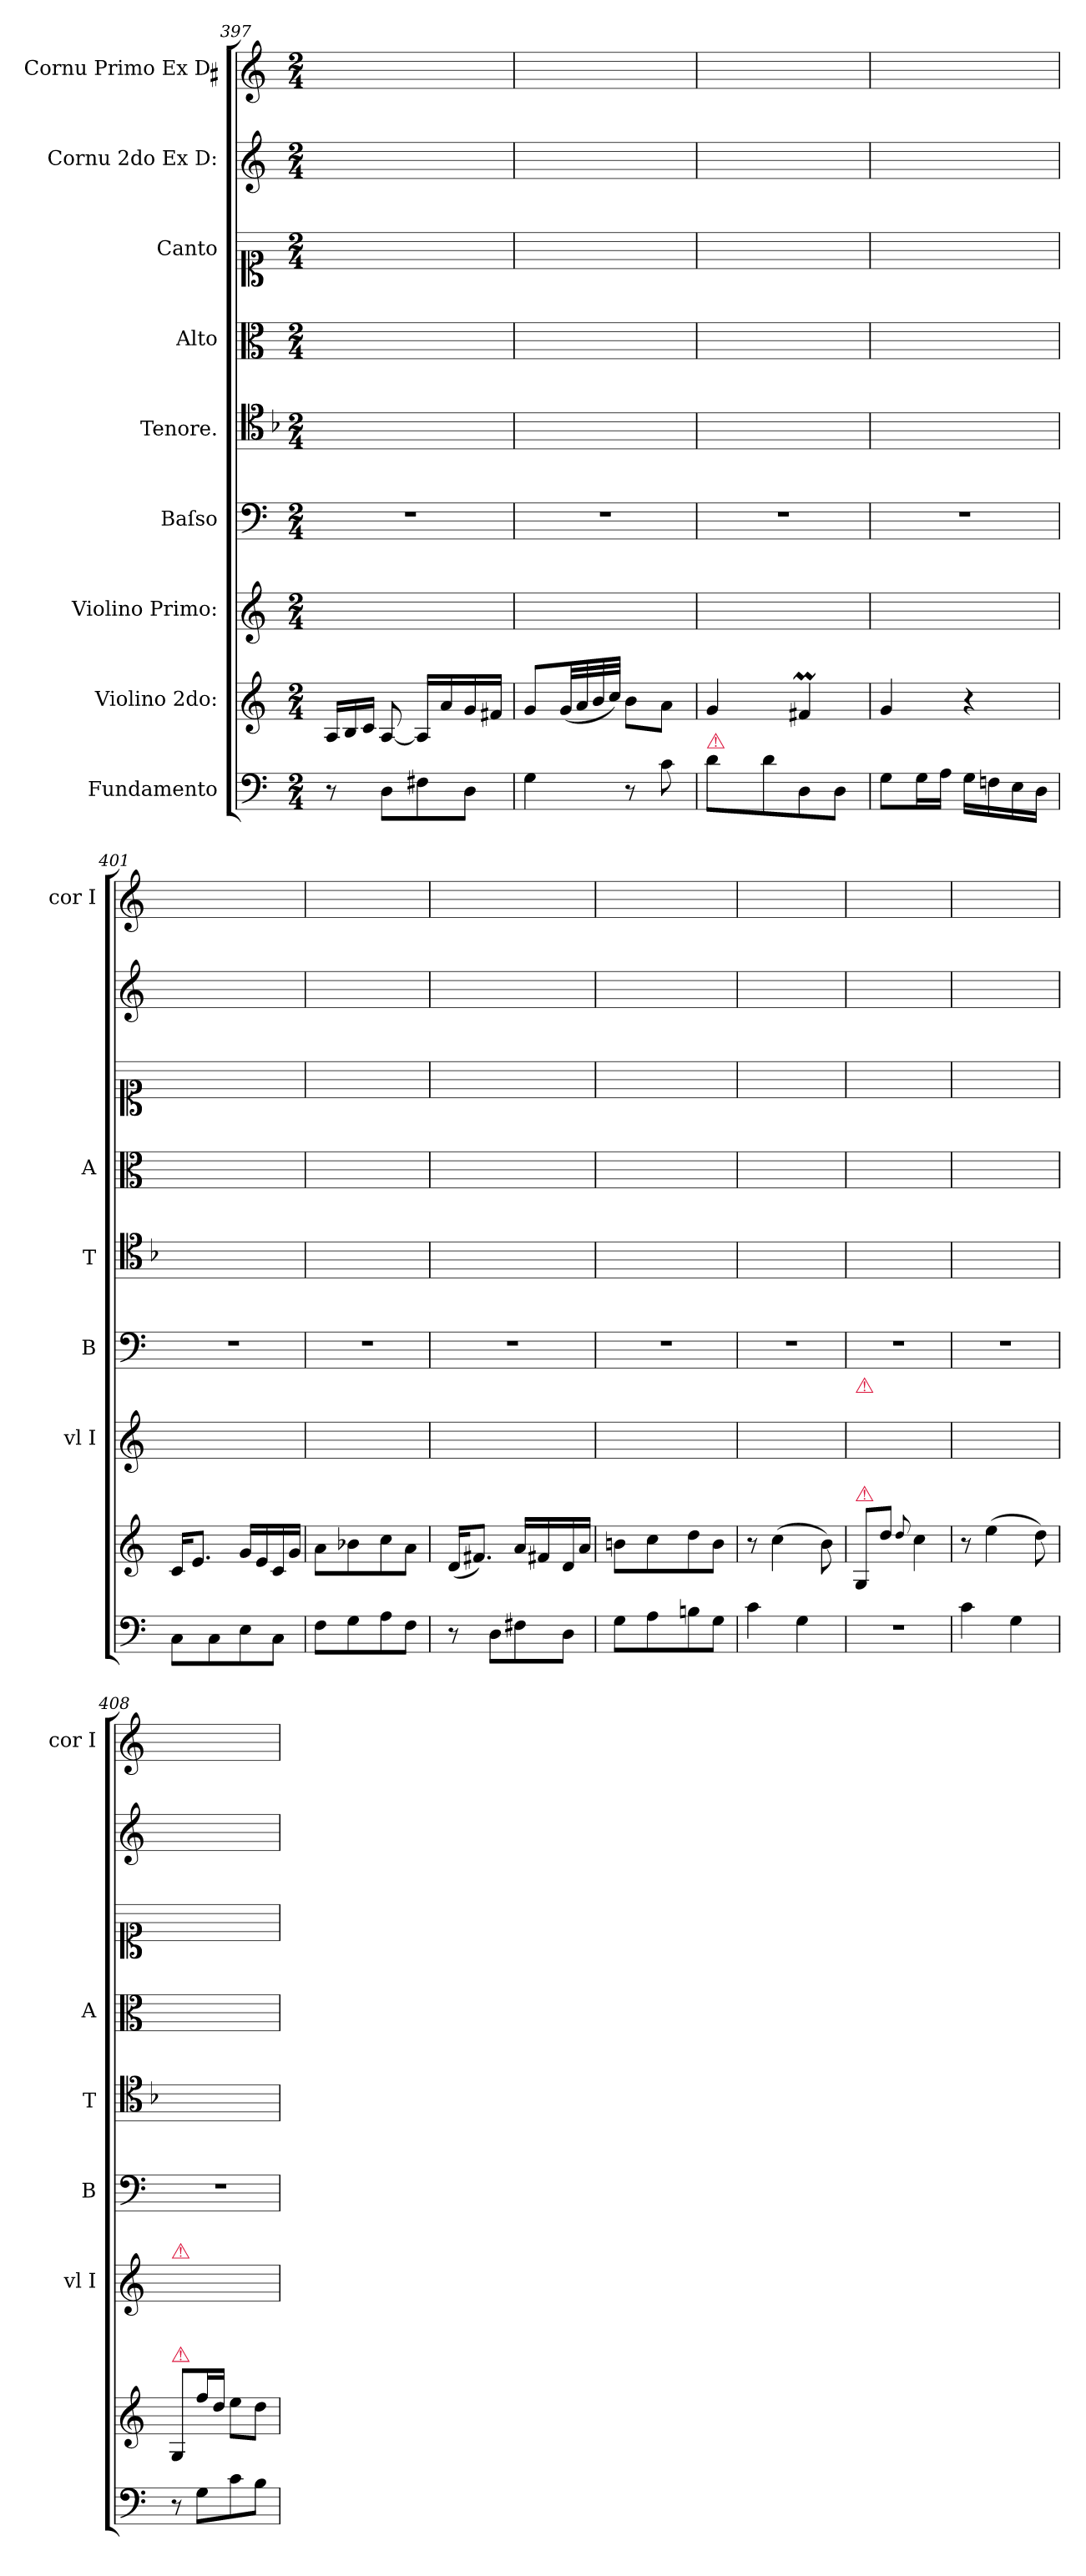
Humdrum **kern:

**kern	**kern	**kern	**kern	**kern	**kern	**kern	**kern	**kern
*part9	*part8	*part7	*part6	*part5	*part4	*part3	*part2	*part1
*staff9	*staff8	*staff7	*staff6	*staff5	*staff4	*staff3	*staff2	*staff1
*I"Fundamento	*I"Violino 2do:	*I"Violino Primo:	*I"Baſso	*I"Tenore.	*I"Alto	*I"Canto	*I"Cornu 2do Ex D:	*I"Cornu Primo Ex D#
*	*	*I'vl I	*I'B	*I'T	*I'A	*	*	*I'cor I
*clefF4	*clefG2	*clefG2	*clefF4	*clefC4	*clefC3	*clefC1	*clefG2	*clefG2
*	*	*	*	*	*	*	*ITrd6c10	*ITrd6c10
*k[]	*k[]	*k[]	*k[]	*k[b-]	*k[]	*k[]	*k[f#c#]	*k[f#c#]
*M2/4	*M2/4	*M2/4	*M2/4	*M2/4	*M2/4	*M2/4	*M2/4	*M2/4
*	*Xtuplet	*Xtuplet	*	*	*	*	*	*
=397	=397	=397	=397	=397	=397	=397	=397	=397
8r	24A/LL	24f#X/LLyy	2r	2ryy	2ryy	2ryy	2ryy	2ryy
.	24B/	24g/yy	.	.	.	.	.	.
.	24c/JJ	24a/JJyy	.	.	.	.	.	.
8D\L	[8A/	4c/yy	.	.	.	.	.	.
8F#X\	16A/LL]	.	.	.	.	.	.	.
.	16a/	.	.	.	.	.	.	.
8D\J	16g/	16B/LLyy	.	.	.	.	.	.
.	16f#X/JJ	16A/JJyy	.	.	.	.	.	.
=398	=398	=398	=398	=398	=398	=398	=398	=398
4G\	8g/L	8B/yy	2r	2ryy	2ryy	2ryy	2ryy	2ryy
.	(32g/LL	32b\LLLyy	.	.	.	.	.	.
.	32a/	32cc\yy	.	.	.	.	.	.
.	32b/	32dd\yy	.	.	.	.	.	.
.	32cc/JJJ)	32ee\JJJyy	.	.	.	.	.	.
8r	8b\L	8dd\Lyy	.	.	.	.	.	.
8c\	8a\J	8cc\Jyy	.	.	.	.	.	.
=399	=399	=399	=399	=399	=399	=399	=399	=399
!LO:TX:a:color=crimson:t=⚠	!	!	!	!	!	!	!	!
8d\L	4g/	32b/LLLyy	2r	2ryy	2ryy	2ryy	2ryy	2ryy
.	.	32a/JJyy	.	.	.	.	.	.
.	.	8.g/Jyy	.	.	.	.	.	.
8d\	.	.	.	.	.	.	.	.
8D\	4f#Xm/	4a/yy	.	.	.	.	.	.
8D\J	.	.	.	.	.	.	.	.
=400	=400	=400	=400	=400	=400	=400	=400	=400
8G\L	4g/	4g/yy	2r	2ryy	2ryy	2ryy	2ryy	2ryy
16G\L	.	.	.	.	.	.	.	.
16A\JJ	.	.	.	.	.	.	.	.
16G\LL	4r	4ryy	.	.	.	.	.	.
16Fn\	.	.	.	.	.	.	.	.
16E\	.	.	.	.	.	.	.	.
16D\JJ	.	.	.	.	.	.	.	.
=401	=401	=401	=401	=401	=401	=401	=401	=401
8C\L	16c/KL	32e/KLLyy	2r	2ryy	2ryy	2ryy	2ryy	2ryy
.	.	32ryy	.	.	.	.	.	.
.	8.e/J	16.g/JJyy	.	.	.	.	.	.
8C\	.	.	.	.	.	.	.	.
.	.	16.ryy	.	.	.	.	.	.
8E\	16g/LL	16cc\LLyy	.	.	.	.	.	.
.	16e/	16gg\yy	.	.	.	.	.	.
8C\J	16c/	16ee\yy	.	.	.	.	.	.
.	16g/JJ	16bb-X\JJyy	.	.	.	.	.	.
=402	=402	=402	=402	=402	=402	=402	=402	=402
8F\L	8a\L	16aa\LLyy	2r	2ryy	2ryy	2ryy	2ryy	2ryy
.	.	16gg\yy	.	.	.	.	.	.
8G\	8b-X\	16ff\yy	.	.	.	.	.	.
.	.	16ee\JJyy	.	.	.	.	.	.
8A\	8cc\	4ff\yy	.	.	.	.	.	.
8F\J	8a\J	.	.	.	.	.	.	.
=403	=403	=403	=403	=403	=403	=403	=403	=403
8r	(16d/KL	16f#X/KLyy	2r	2ryy	2ryy	2ryy	2ryy	2ryy
.	8.f#X/J)	8.a/Jyy	.	.	.	.	.	.
8D\L	.	.	.	.	.	.	.	.
8F#X\	16a/LL	16dd\LLyy	.	.	.	.	.	.
.	16f#X/	16aa\yy	.	.	.	.	.	.
8D\J	16d/	16ff#X\yy	.	.	.	.	.	.
.	16a/JJ	16ccc\JJyy	.	.	.	.	.	.
=404	=404	=404	=404	=404	=404	=404	=404	=404
8G\L	8bn\L	16bbn\LLyy	2r	2ryy	2ryy	2ryy	2ryy	2ryy
.	.	16aa\yy	.	.	.	.	.	.
8A\	8cc\	16gg\yy	.	.	.	.	.	.
.	.	16ff#X\JJyy	.	.	.	.	.	.
8Bn\	8dd\	4gg\yy	.	.	.	.	.	.
8G\J	8b\J	.	.	.	.	.	.	.
=405	=405	=405	=405	=405	=405	=405	=405	=405
4c\	8r	8c/yy	2r	2ryy	2ryy	2ryy	2ryy	2ryy
.	(4cc\	4ee\yy	.	.	.	.	.	.
4G\	.	.	.	.	.	.	.	.
.	8b\)	8dd\yy	.	.	.	.	.	.
=406	=406	=406	=406	=406	=406	=406	=406	=406
!	!	!LO:TX:a:color=crimson:t=⚠	!	!	!	!	!	!
!	!LO:TX:a:color=crimson:t=⚠	!	!	!	!	!	!	!
2r	8G/L	8G/Lyy	2r	2ryy	2ryy	2ryy	2ryy	2ryy
.	8dd/J	8ff/Jyy	.	.	.	.	.	.
.	8qqdd/	8qqff/yy	.	.	.	.	.	.
.	4cc\	4ee\yy	.	.	.	.	.	.
=407	=407	=407	=407	=407	=407	=407	=407	=407
4c\	8r	8ryy	2r	2ryy	2ryy	2ryy	2ryy	2ryy
.	(4ee\	4ccc\yy	.	.	.	.	.	.
4G\	.	.	.	.	.	.	.	.
.	8dd\)	8bb\yy	.	.	.	.	.	.
=408	=408	=408	=408	=408	=408	=408	=408	=408
!	!	!LO:TX:a:color=crimson:t=⚠	!	!	!	!	!	!
!	!LO:TX:a:color=crimson:t=⚠	!	!	!	!	!	!	!
8r	8G/L	8G\Lyy	2r	2ryy	2ryy	2ryy	2ryy	2ryy
8G\L	16ff/L	16ddd\Lyy	.	.	.	.	.	.
.	16dd/JJ	16bb\JJyy	.	.	.	.	.	.
8c\	8ee\L	8ccc\Lyy	.	.	.	.	.	.
8B\J	8dd\J	8ff\Jyy	.	.	.	.	.	.
=	=	=	=	=	=	=	=	=
*-	*-	*-	*-	*-	*-	*-	*-	*-
